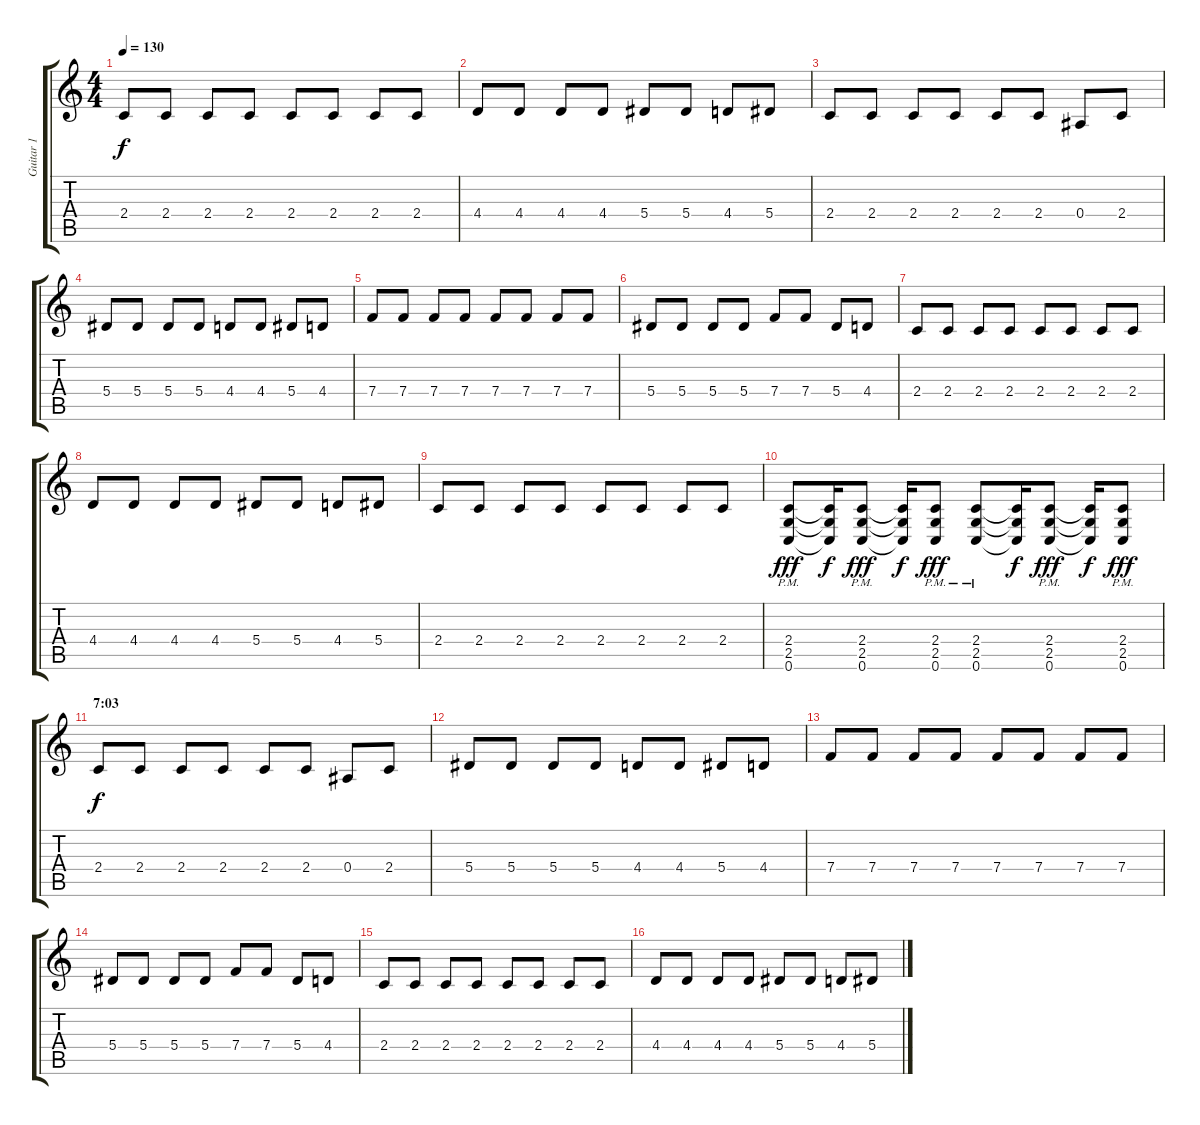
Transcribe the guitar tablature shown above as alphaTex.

\track ("Guitar 1" "Guitar 1") {instrument distortionguitar}
\staff {score tabs}
\tuning (C4 G3 Eb3 Bb2 F2 C2) {hide}
\ts (4 4)
\tempo 130
\clef g2
\ks c
2.4.8{dy f} 2.4.8 2.4.8 2.4.8 2.4.8 2.4.8 2.4.8 2.4.8 |
4.4.8 4.4.8 4.4.8 4.4.8 5.4.8 5.4.8 4.4.8 5.4.8 |
2.4.8 2.4.8 2.4.8 2.4.8 2.4.8 2.4.8 0.4.8 2.4.8 |
5.4.8 5.4.8 5.4.8 5.4.8 4.4.8 4.4.8 5.4.8 4.4.8 |
7.4.8 7.4.8 7.4.8 7.4.8 7.4.8 7.4.8 7.4.8 7.4.8 |
5.4.8 5.4.8 5.4.8 5.4.8 7.4.8 7.4.8 5.4.8 4.4.8 |
2.4.8 2.4.8 2.4.8 2.4.8 2.4.8 2.4.8 2.4.8 2.4.8 |
4.4.8 4.4.8 4.4.8 4.4.8 5.4.8 5.4.8 4.4.8 5.4.8 |
2.4.8 2.4.8 2.4.8 2.4.8 2.4.8 2.4.8 2.4.8 2.4.8 |
(2.4{pm} 2.5{pm} 0.6{pm}).8{dy fff} (2.4{t} 2.5{t} 0.6{t}).16{dy f} (2.4{pm} 2.5{pm} 0.6{pm}).8{dy fff} (2.4{t} 2.5{t} 0.6{t}).16{dy f} (2.4{pm} 2.5{pm} 0.6{pm}).8{dy fff} (2.4{pm} 2.5{pm} 0.6{pm}).8 (2.4{t} 2.5{t} 0.6{t}).16{dy f} (2.4{pm} 2.5{pm} 0.6{pm}).8{dy fff} (2.4{t} 2.5{t} 0.6{t}).16{dy f} (2.4{pm} 2.5{pm} 0.6{pm}).8{dy fff} |
\section ("" "7:03")
2.4.8{dy f instrument overdrivenguitar} 2.4.8 2.4.8 2.4.8 2.4.8 2.4.8 0.4.8 2.4.8 |
5.4.8 5.4.8 5.4.8 5.4.8 4.4.8 4.4.8 5.4.8 4.4.8 |
7.4.8 7.4.8 7.4.8 7.4.8 7.4.8 7.4.8 7.4.8 7.4.8 |
5.4.8 5.4.8 5.4.8 5.4.8 7.4.8 7.4.8 5.4.8 4.4.8 |
2.4.8{volume 12} 2.4.8 2.4.8 2.4.8 2.4.8 2.4.8 2.4.8 2.4.8 |
4.4.8 4.4.8 4.4.8 4.4.8 5.4.8 5.4.8 4.4.8 5.4.8
